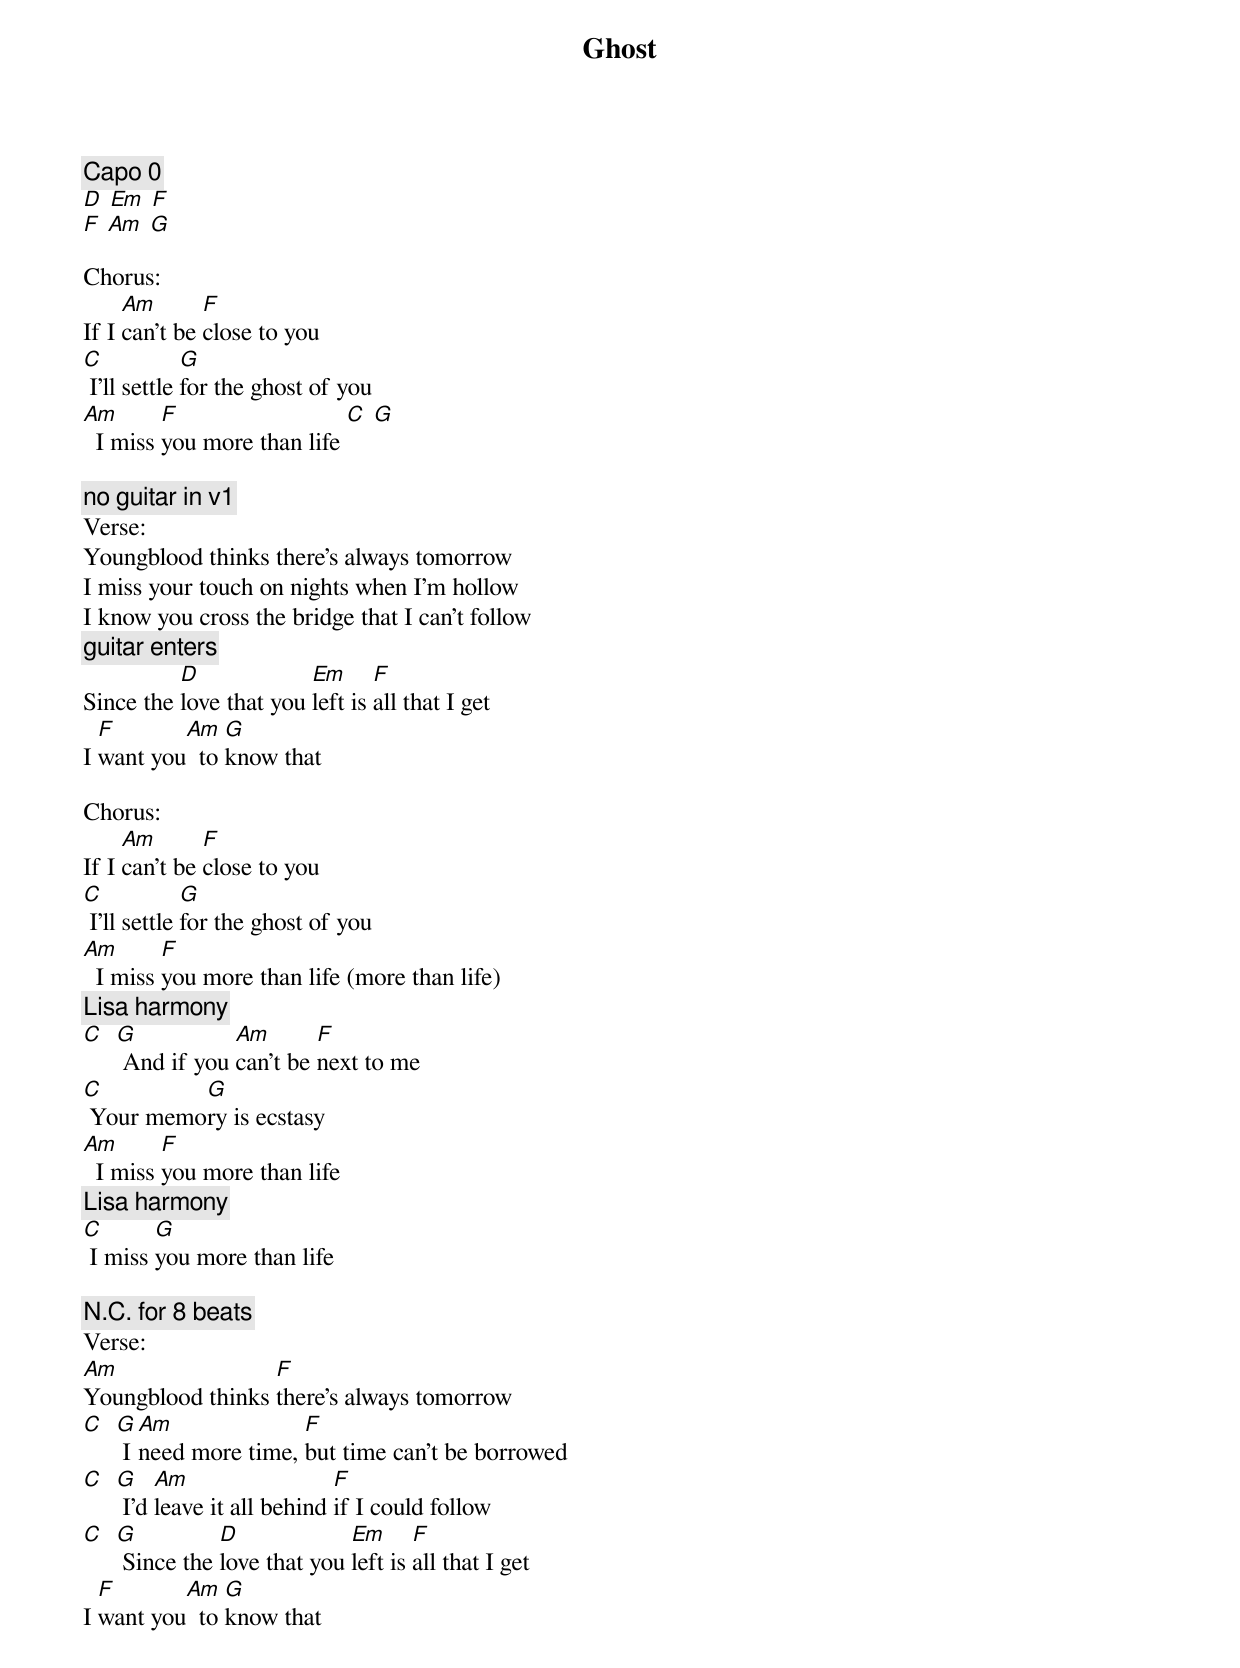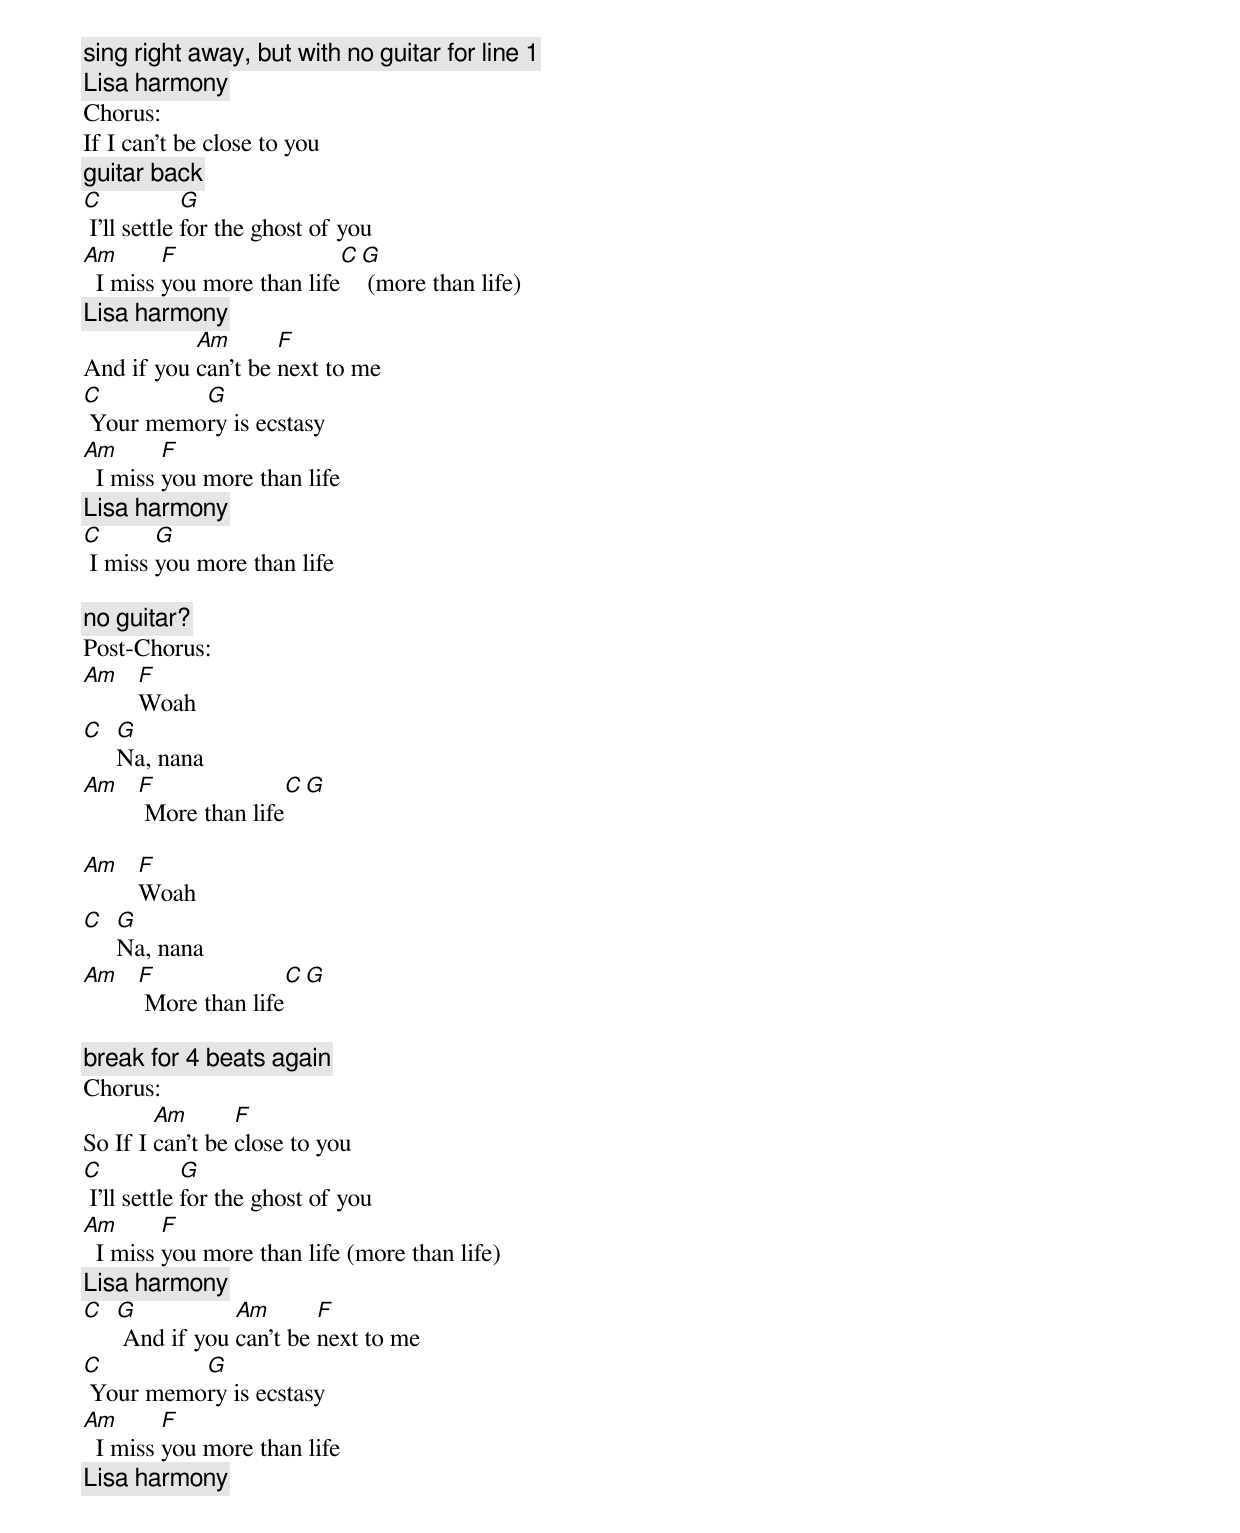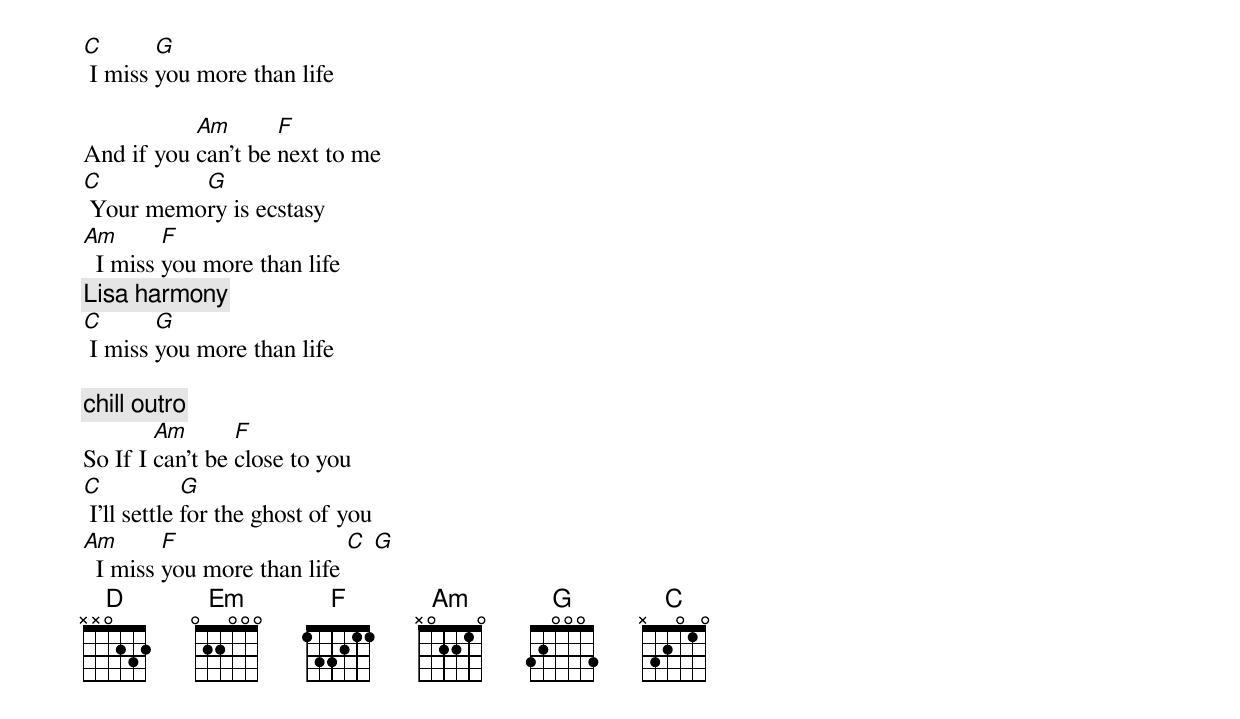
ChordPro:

{title:Ghost}
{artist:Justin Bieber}
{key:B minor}
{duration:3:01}
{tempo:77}
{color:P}

{comment: Capo 0}
[D] [Em] [F]
[F] [Am] [G]

Chorus:
If I [Am]can't be [F]close to you
[C] I'll settle [G]for the ghost of you
[Am]  I miss [F]you more than life [C] [G]

{c: no guitar in v1}
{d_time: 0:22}
Verse:
Youngblood thinks there's always tomorrow
I miss your touch on nights when I'm hollow
I know you cross the bridge that I can't follow
{c: guitar enters}
Since the [D]love that you [Em]left is [F]all that I get
I [F]want you[Am]  to [G]know that

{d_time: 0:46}
Chorus:
If I [Am]can't be [F]close to you
[C] I'll settle [G]for the ghost of you
[Am]  I miss [F]you more than life (more than life)
{c: Lisa harmony}
[C]  [G] And if you [Am]can't be [F]next to me
[C] Your memo[G]ry is ecstasy
[Am]  I miss [F]you more than life
{c: Lisa harmony}
[C] I miss [G]you more than life

{c: N.C. for 8 beats}
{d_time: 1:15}
Verse:
[Am]Youngblood thinks [F]there's always tomorrow
[C]  [G] I [Am]need more time, [F]but time can't be borrowed
[C]  [G] I'd [Am]leave it all behind [F]if I could follow
[C]  [G] Since the [D]love that you [Em]left is [F]all that I get
I [F]want you[Am]  to [G]know that

{c: sing right away, but with no guitar for line 1}
{c: Lisa harmony}
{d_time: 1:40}
Chorus:
If I can't be close to you
{c: guitar back}
[C] I'll settle [G]for the ghost of you
[Am]  I miss [F]you more than life[C][G] (more than life)
{c: Lisa harmony}
And if you [Am]can't be [F]next to me
[C] Your memo[G]ry is ecstasy
[Am]  I miss [F]you more than life
{c: Lisa harmony}
[C] I miss [G]you more than life

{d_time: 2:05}
{c: no guitar? }
Post-Chorus:
[Am]   [F]Woah
[C]  [G]Na, nana
[Am]   [F] More than life[C][G]

[Am]   [F]Woah
[C]  [G]Na, nana
[Am]   [F] More than life[C][G]

{c: break for 4 beats again}
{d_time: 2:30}
Chorus:
So If I [Am]can't be [F]close to you
[C] I'll settle [G]for the ghost of you
[Am]  I miss [F]you more than life (more than life)
{c: Lisa harmony}
[C]  [G] And if you [Am]can't be [F]next to me
[C] Your memo[G]ry is ecstasy
[Am]  I miss [F]you more than life
{c: Lisa harmony}
[C] I miss [G]you more than life

And if you [Am]can't be [F]next to me
[C] Your memo[G]ry is ecstasy
[Am]  I miss [F]you more than life
{c: Lisa harmony}
[C] I miss [G]you more than life

{c: chill outro}
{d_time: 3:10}
So If I [Am]can't be [F]close to you
[C] I'll settle [G]for the ghost of you
[Am]  I miss [F]you more than life [C] [G]
